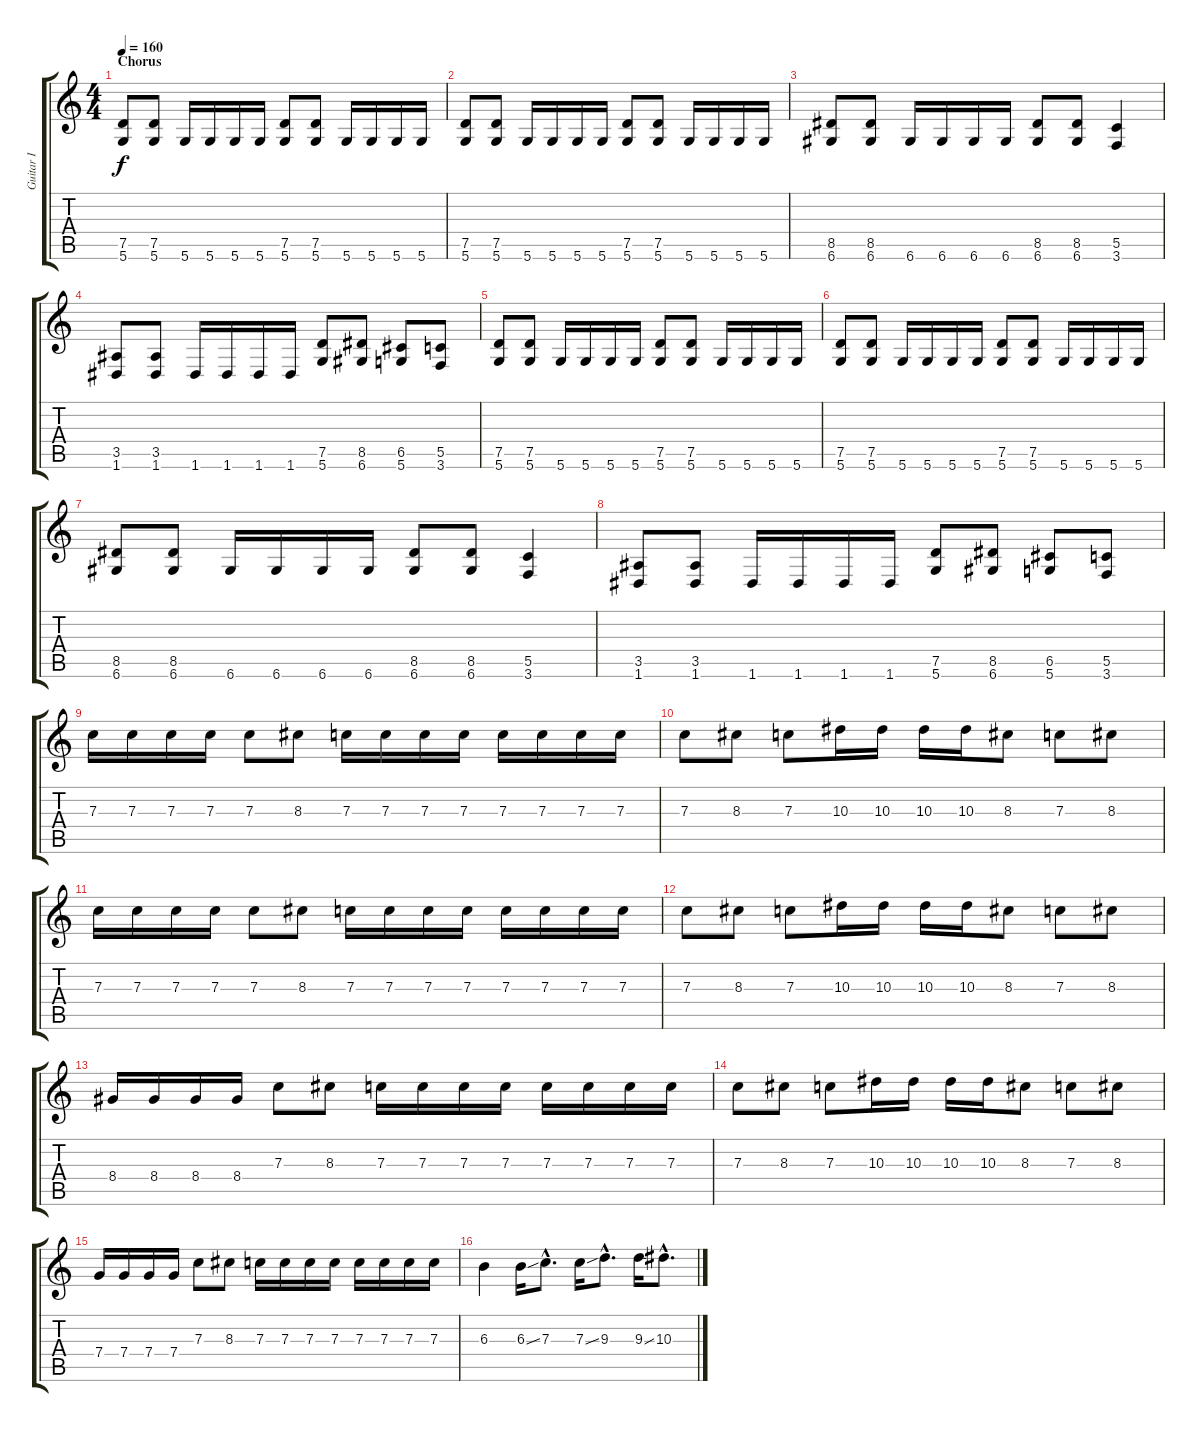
\track ("Guitar I" "Guitar I") {instrument distortionguitar}
\staff {score tabs}
\tuning (D4 A3 F3 C3 G2 D2) {hide}
\ts (4 4)
\section ("" "Chorus")
\tempo 160
\clef g2
\ks c
(7.5 5.6).8{dy f} (7.5 5.6).8 5.6.16 5.6.16 5.6.16 5.6.16 (7.5 5.6).8 (7.5 5.6).8 5.6.16 5.6.16 5.6.16 5.6.16 |
(7.5 5.6).8 (7.5 5.6).8 5.6.16 5.6.16 5.6.16 5.6.16 (7.5 5.6).8 (7.5 5.6).8 5.6.16 5.6.16 5.6.16 5.6.16 |
(8.5 6.6).8 (8.5 6.6).8 6.6.16 6.6.16 6.6.16 6.6.16 (8.5 6.6).8 (8.5 6.6).8 (5.5 3.6).4 |
(3.5 1.6).8 (3.5 1.6).8 1.6.16 1.6.16 1.6.16 1.6.16 (7.5 5.6).8 (8.5 6.6).8 (6.5 5.6).8 (5.5 3.6).8 |
(7.5 5.6).8 (7.5 5.6).8 5.6.16 5.6.16 5.6.16 5.6.16 (7.5 5.6).8 (7.5 5.6).8 5.6.16 5.6.16 5.6.16 5.6.16 |
(7.5 5.6).8 (7.5 5.6).8 5.6.16 5.6.16 5.6.16 5.6.16 (7.5 5.6).8 (7.5 5.6).8 5.6.16 5.6.16 5.6.16 5.6.16 |
(8.5 6.6).8 (8.5 6.6).8 6.6.16 6.6.16 6.6.16 6.6.16 (8.5 6.6).8 (8.5 6.6).8 (5.5 3.6).4 |
(3.5 1.6).8 (3.5 1.6).8 1.6.16 1.6.16 1.6.16 1.6.16 (7.5 5.6).8 (8.5 6.6).8 (6.5 5.6).8 (5.5 3.6).8 |
7.3.16 7.3.16 7.3.16 7.3.16 7.3.8 8.3.8 7.3.16 7.3.16 7.3.16 7.3.16 7.3.16 7.3.16 7.3.16 7.3.16 |
7.3.8 8.3.8 7.3.8 10.3.16 10.3.16 10.3.16 10.3.16 8.3.8 7.3.8 8.3.8 |
7.3.16 7.3.16 7.3.16 7.3.16 7.3.8 8.3.8 7.3.16 7.3.16 7.3.16 7.3.16 7.3.16 7.3.16 7.3.16 7.3.16 |
7.3.8 8.3.8 7.3.8 10.3.16 10.3.16 10.3.16 10.3.16 8.3.8 7.3.8 8.3.8 |
8.4.16 8.4.16 8.4.16 8.4.16 7.3.8 8.3.8 7.3.16 7.3.16 7.3.16 7.3.16 7.3.16 7.3.16 7.3.16 7.3.16 |
7.3.8 8.3.8 7.3.8 10.3.16 10.3.16 10.3.16 10.3.16 8.3.8 7.3.8 8.3.8 |
7.4.16 7.4.16 7.4.16 7.4.16 7.3.8 8.3.8 7.3.16 7.3.16 7.3.16 7.3.16 7.3.16 7.3.16 7.3.16 7.3.16 |
6.3.4 6.3{ss}.16 7.3{hac}.8{d} 7.3{ss}.16 9.3{hac}.8{d} 9.3{ss}.16 10.3{hac}.8{d}
